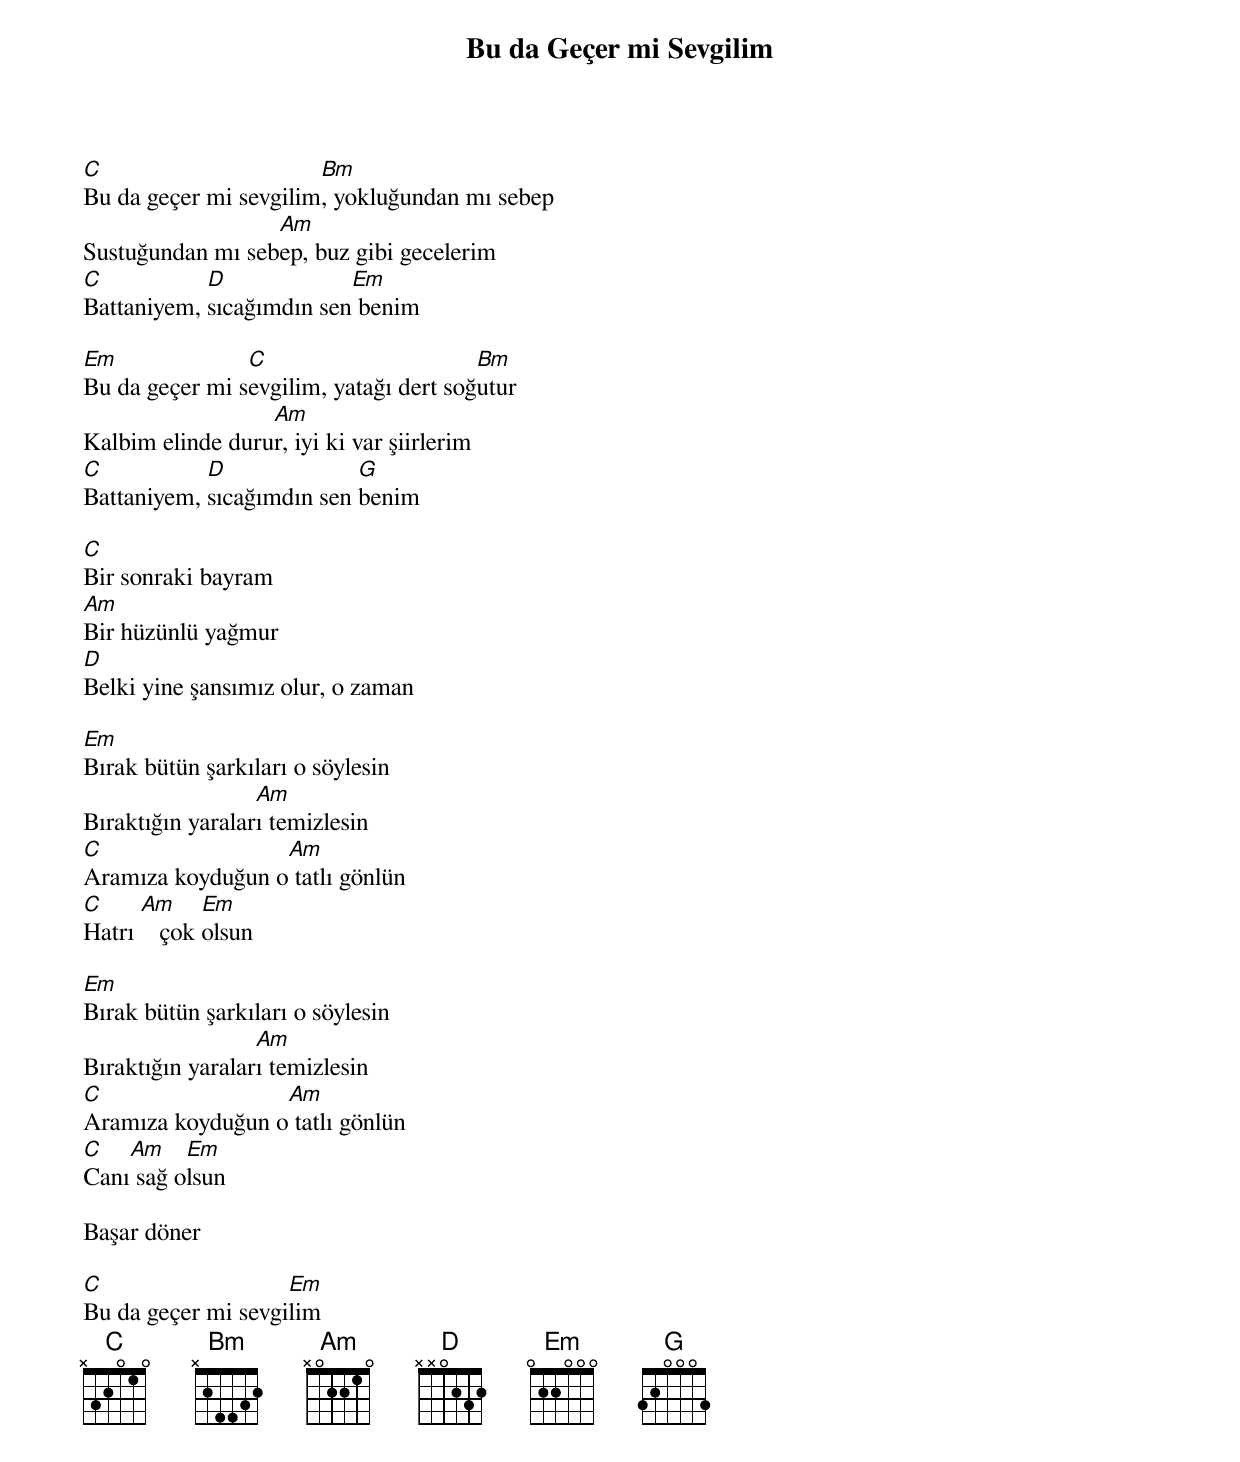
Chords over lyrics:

{title: Bu da Geçer mi Sevgilim}
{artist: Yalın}

C                      Bm
Bu da geçer mi sevgilim, yokluğundan mı sebep
                  Am
Sustuğundan mı sebep, buz gibi gecelerim
C           D             Em
Battaniyem, sıcağımdın sen benim

Em              C                       Bm
Bu da geçer mi sevgilim, yatağı dert soğutur
                  Am
Kalbim elinde durur, iyi ki var şiirlerim
C           D              G
Battaniyem, sıcağımdın sen benim

C
Bir sonraki bayram
Am
Bir hüzünlü yağmur
D
Belki yine şansımız olur, o zaman

Em
Bırak bütün şarkıları o söylesin
                  Am
Bıraktığın yaraları temizlesin
C                 Am
Aramıza koyduğun o tatlı gönlün
C     Am     Em
Hatrı    çok olsun

Em
Bırak bütün şarkıları o söylesin
                  Am
Bıraktığın yaraları temizlesin
C                 Am
Aramıza koyduğun o tatlı gönlün
C   Am    Em
Canı sağ olsun

Başar döner

C                   Em
Bu da geçer mi sevgilim
